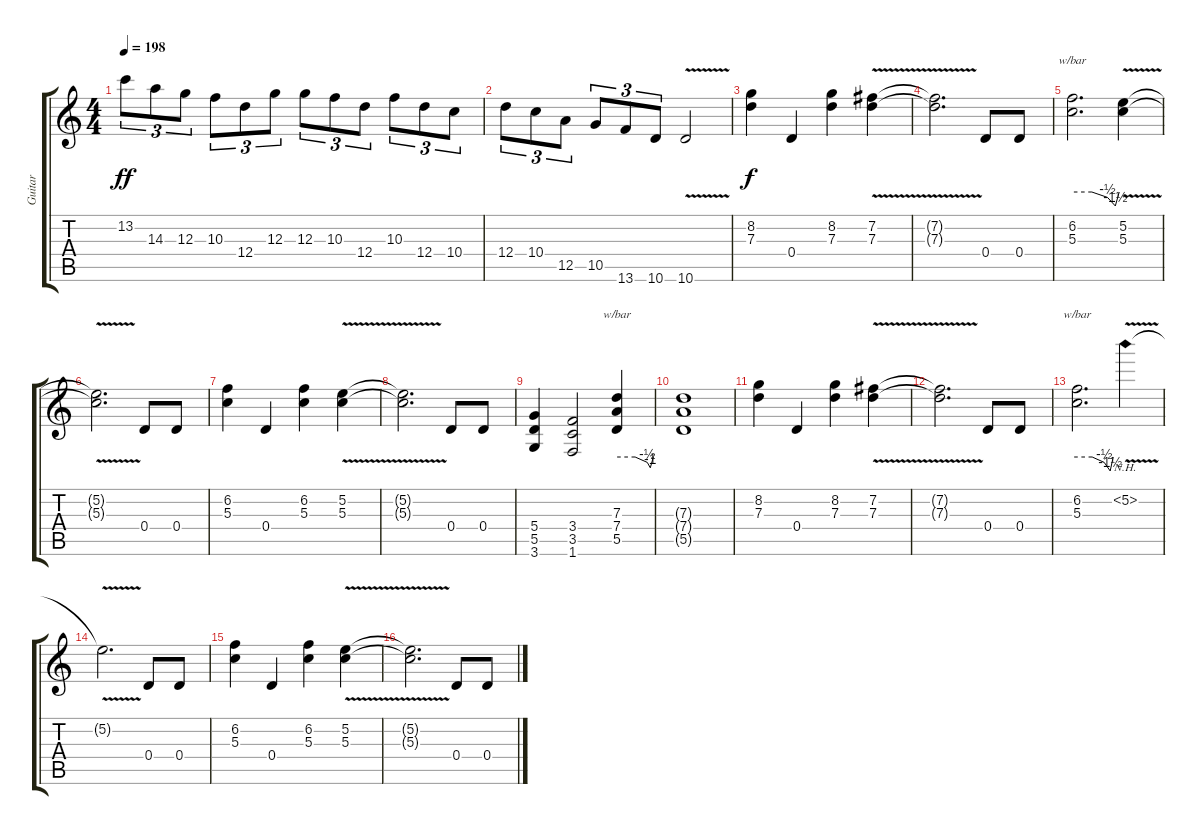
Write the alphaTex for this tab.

\track ("Guitar" "Guitar") {instrument distortionguitar}
\staff {score tabs}
\tuning (E4 B3 G3 D3 A2 E2) {hide}
\ts (4 4)
\tempo 198
\clef g2
\ks c
13.2.8{tu (3 2) dy ff} 14.3.8{tu (3 2)} 12.3.8{tu (3 2)} 10.3.8{tu (3 2)} 12.4.8{tu (3 2)} 12.3.8{tu (3 2)} 12.3.8{tu (3 2)} 10.3.8{tu (3 2)} 12.4.8{tu (3 2)} 10.3.8{tu (3 2)} 12.4.8{tu (3 2)} 10.4.8{tu (3 2)} |
12.4.8{tu (3 2)} 10.4.8{tu (3 2)} 12.5.8{tu (3 2)} 10.5.8{tu (3 2)} 13.6.8{tu (3 2)} 10.6.8{tu (3 2)} 10.6{v}.2 |
(8.2 7.3).4{dy f} 0.4.4 (8.2 7.3).4 (7.2{v} 7.3{v}).4 |
(7.2{v t} 7.3{v t}).2{d} 0.4.8 0.4.8 |
(6.2 5.3).2{d tbe (custom default 0 0 25 0 45 -2 55 -6 60 0)} (5.2{v} 5.3{v}).4 |
(5.2{v t} 5.3{v t}).2{d} 0.4.8 0.4.8 |
(6.2 5.3).4 0.4.4 (6.2 5.3).4 (5.2{v} 5.3{v}).4 |
(5.2{v t} 5.3{v t}).2{d} 0.4.8 0.4.8 |
(5.4 5.5 3.6).4 (3.4 3.5 1.6).2 (7.3 7.4 5.5).4{tbe (custom default 0 0 30 0 50 -2 55 -4 60 0)} |
(7.3{t} 7.4{t} 5.5{t}).1 |
(8.2 7.3).4 0.4.4 (8.2 7.3).4 (7.2{v} 7.3{v}).4 |
(7.2{v t} 7.3{v t}).2{d} 0.4.8 0.4.8 |
(6.2 5.3).2{d tbe (custom default 0 0 25 0 45 -2 55 -6 60 0)} 5.2{nh v}.4 |
5.2{v t}.2{d} 0.4.8 0.4.8 |
(6.2 5.3).4 0.4.4 (6.2 5.3).4 (5.2{v} 5.3{v}).4 |
(5.2{v t} 5.3{v t}).2{d} 0.4.8 0.4.8
